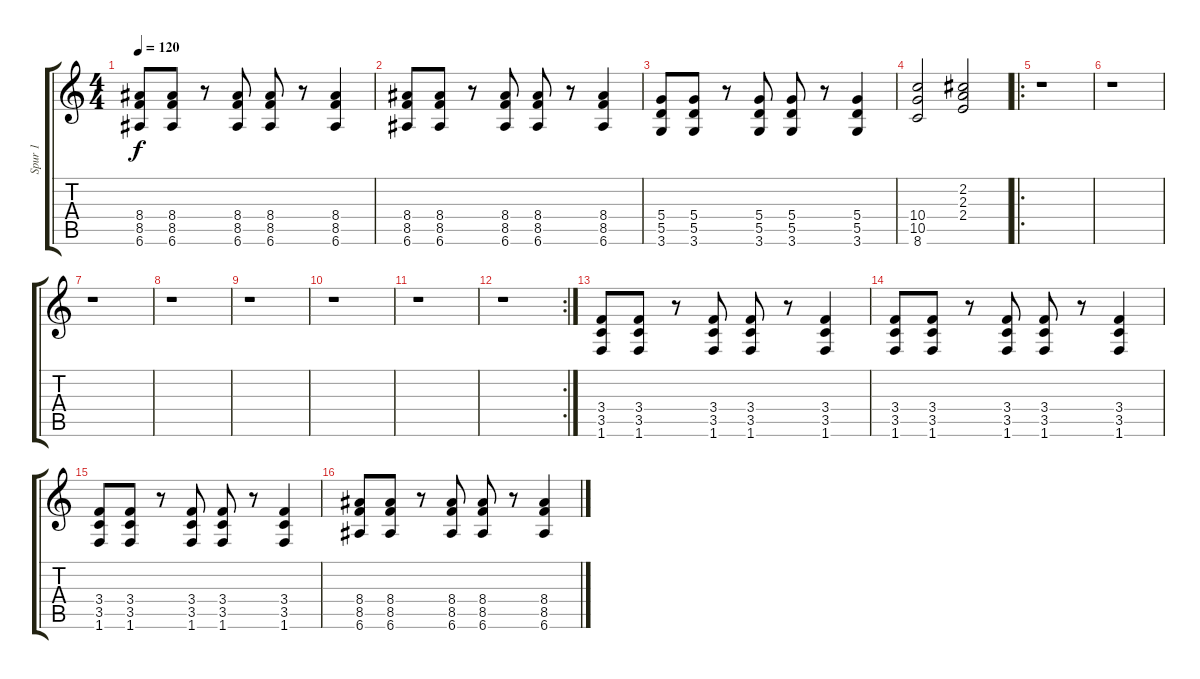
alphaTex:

\track ("Spur 1" "Spur 1") {instrument distortionguitar}
\staff {score tabs}
\tuning (E4 B3 G3 D3 A2 E2) {hide}
\ts (4 4)
\tempo 120
\clef g2
\ks c
(8.4 8.5 6.6).8{dy f} (8.4 8.5 6.6).8 r.8 (8.4 8.5 6.6).8 (8.4 8.5 6.6).8 r.8 (8.4 8.5 6.6).4 |
(8.4 8.5 6.6).8 (8.4 8.5 6.6).8 r.8 (8.4 8.5 6.6).8 (8.4 8.5 6.6).8 r.8 (8.4 8.5 6.6).4 |
(5.4 5.5 3.6).8 (5.4 5.5 3.6).8 r.8 (5.4 5.5 3.6).8 (5.4 5.5 3.6).8 r.8 (5.4 5.5 3.6).4 |
(10.4 10.5 8.6).2 (2.2 2.3 2.4).2 |
\ro
r.1 |
r.1 |
r.1 |
r.1 |
r.1 |
r.1 |
r.1 |
\rc 2
r.1 |
(3.4 3.5 1.6).8 (3.4 3.5 1.6).8 r.8 (3.4 3.5 1.6).8 (3.4 3.5 1.6).8 r.8 (3.4 3.5 1.6).4 |
(3.4 3.5 1.6).8 (3.4 3.5 1.6).8 r.8 (3.4 3.5 1.6).8 (3.4 3.5 1.6).8 r.8 (3.4 3.5 1.6).4 |
(3.4 3.5 1.6).8 (3.4 3.5 1.6).8 r.8 (3.4 3.5 1.6).8 (3.4 3.5 1.6).8 r.8 (3.4 3.5 1.6).4 |
(8.4 8.5 6.6).8 (8.4 8.5 6.6).8 r.8 (8.4 8.5 6.6).8 (8.4 8.5 6.6).8 r.8 (8.4 8.5 6.6).4
